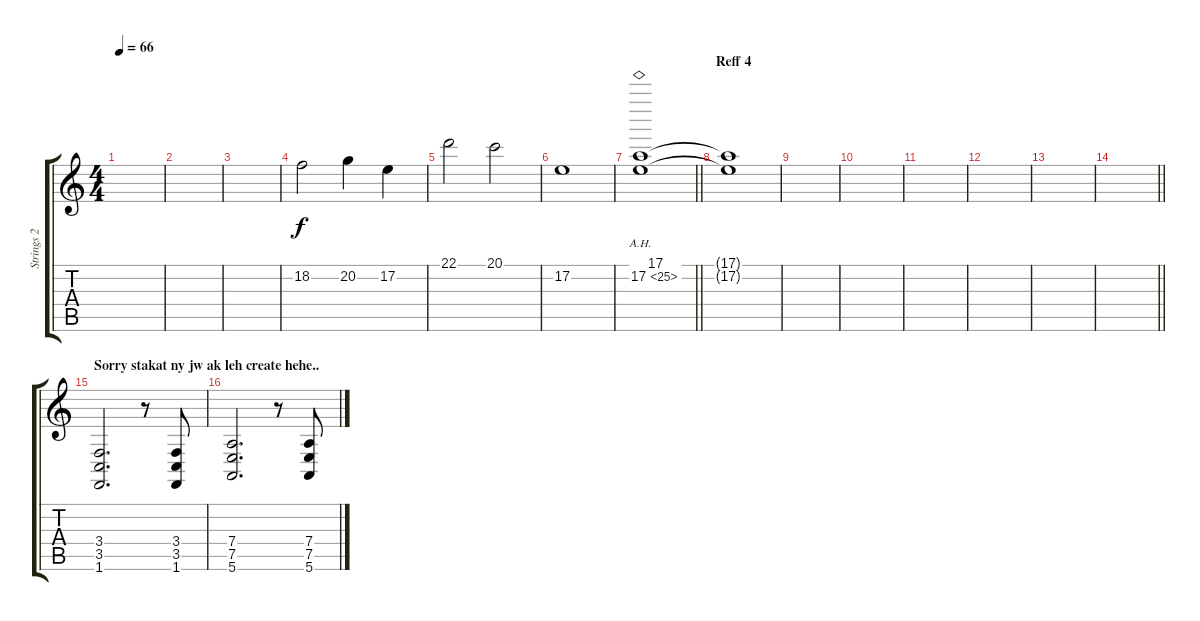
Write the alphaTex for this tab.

\track ("Strings 2" "Strings 2") {instrument stringensemble2}
\staff {score tabs}
\tuning (E4 B3 G3 D3 A2 E2) {hide}
\ts (4 4)
\tempo 66
\clef g2
\ks c
|
|
|
18.2.2 20.2.4 17.2.4 |
22.1.2 20.1.2 |
17.2.1 |
\barLineRight lightlight
(17.1 17.2{ah 8}).1 |
\section ("" "Reff 4")
(17.1{t} 17.2{t}).1 |
|
|
|
|
|
\barLineRight lightlight
|
\section ("" "Sorry stakat ny jw ak leh create hehe..")
(3.4 3.5 1.6).2{d} r.8 (3.4 3.5 1.6).8 |
(7.4 7.5 5.6).2{d} r.8 (7.4 7.5 5.6).8
